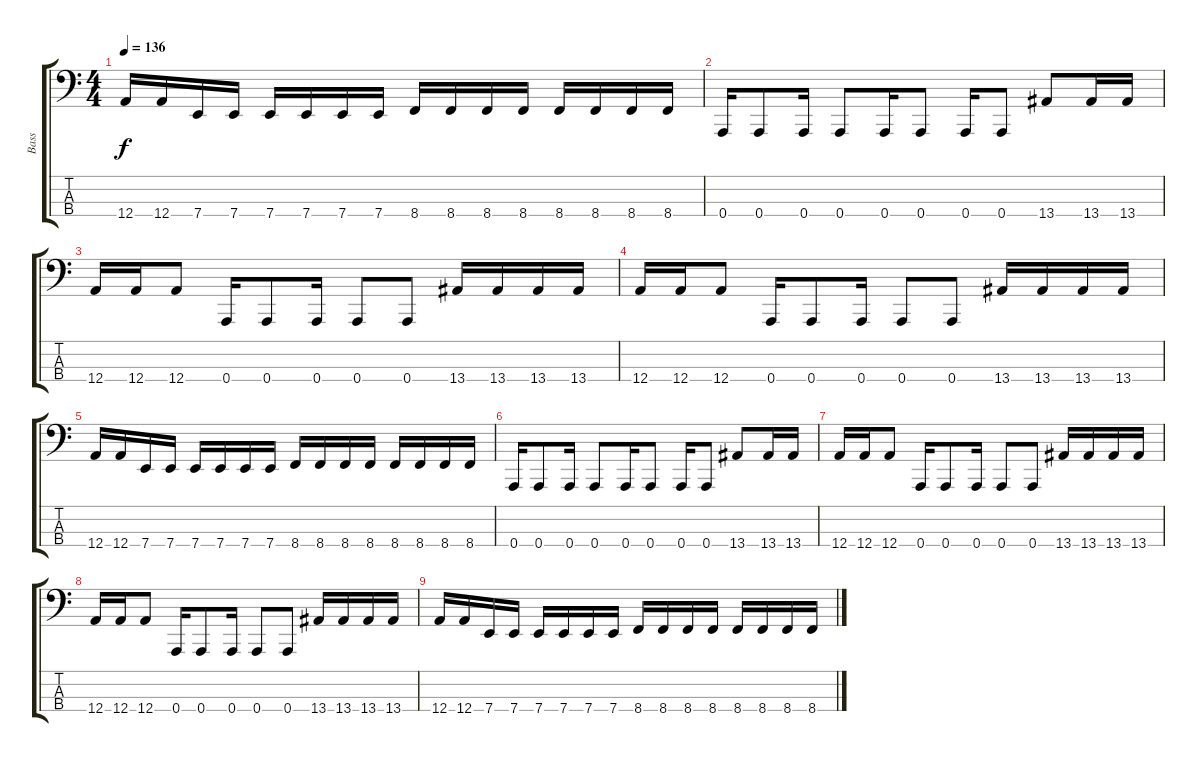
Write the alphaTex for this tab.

\track ("Bass" "Bass") {instrument electricbasspick}
\staff {score tabs}
\tuning (D2 A1 E1 A0) {hide}
\ts (4 4)
\tempo 136
\clef f4
\ks c
12.4.16{dy f} 12.4.16 7.4.16 7.4.16 7.4.16 7.4.16 7.4.16 7.4.16 8.4.16 8.4.16 8.4.16 8.4.16 8.4.16 8.4.16 8.4.16 8.4.16 |
0.4.16 0.4.8 0.4.16 0.4.8 0.4.16 0.4.8 0.4.16 0.4.8 13.4.8 13.4.16 13.4.16 |
12.4.16 12.4.16 12.4.8 0.4.16 0.4.8 0.4.16 0.4.8 0.4.8 13.4.16 13.4.16 13.4.16 13.4.16 |
12.4.16 12.4.16 12.4.8 0.4.16 0.4.8 0.4.16 0.4.8 0.4.8 13.4.16 13.4.16 13.4.16 13.4.16 |
12.4.16 12.4.16 7.4.16 7.4.16 7.4.16 7.4.16 7.4.16 7.4.16 8.4.16 8.4.16 8.4.16 8.4.16 8.4.16 8.4.16 8.4.16 8.4.16 |
0.4.16 0.4.8 0.4.16 0.4.8 0.4.16 0.4.8 0.4.16 0.4.8 13.4.8 13.4.16 13.4.16 |
12.4.16 12.4.16 12.4.8 0.4.16 0.4.8 0.4.16 0.4.8 0.4.8 13.4.16 13.4.16 13.4.16 13.4.16 |
12.4.16 12.4.16 12.4.8 0.4.16 0.4.8 0.4.16 0.4.8 0.4.8 13.4.16 13.4.16 13.4.16 13.4.16 |
12.4.16 12.4.16 7.4.16 7.4.16 7.4.16 7.4.16 7.4.16 7.4.16 8.4.16 8.4.16 8.4.16 8.4.16 8.4.16 8.4.16 8.4.16 8.4.16
